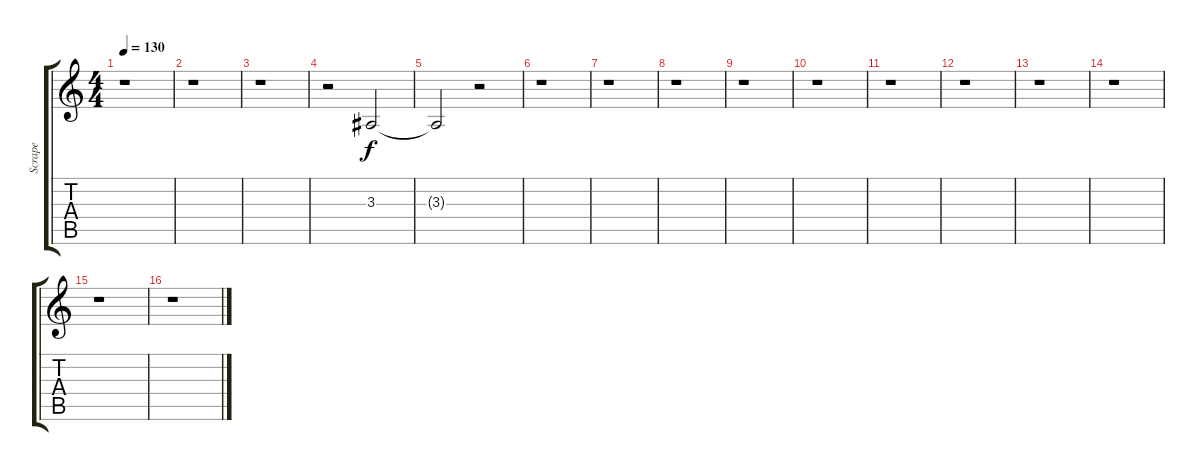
\track ("Scrape" "Scrape") {instrument guitarfretnoise}
\staff {score tabs}
\tuning (E4 B3 G3 D3 A2 E2) {hide}
\ts (4 4)
\tempo 130
\clef g2
\ks c
r.1{dy f} |
r.1 |
r.1 |
r.2 3.3.2 |
3.3{t}.2 r.2 |
r.1 |
r.1 |
r.1 |
r.1 |
r.1 |
r.1 |
r.1 |
r.1 |
r.1 |
r.1 |
r.1
